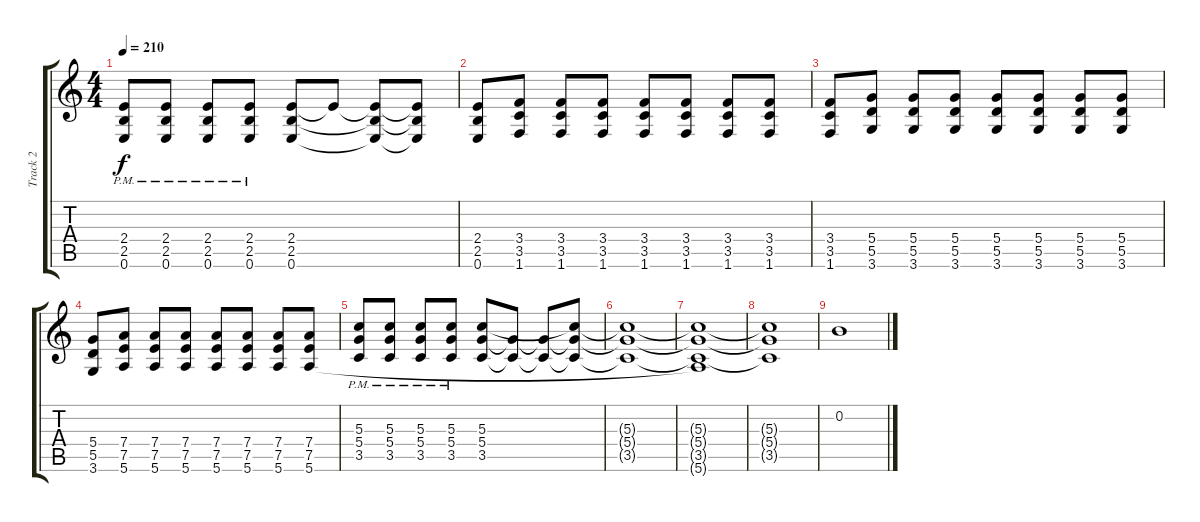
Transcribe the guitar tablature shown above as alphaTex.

\track ("Track 2" "Track 2") {instrument distortionguitar}
\staff {score tabs}
\tuning (E4 B3 G3 D3 A2 E2) {hide}
\ts (4 4)
\tempo 210
\clef g2
\ks c
(2.4 2.5{pm} 0.6).8{dy f} (2.4 2.5{pm} 0.6).8 (2.4 2.5{pm} 0.6).8 (2.4 2.5{pm} 0.6).8 (2.4 2.5 0.6).8 2.4{t}.8 (2.4{t} 2.5{t} 0.6{t}).8 (2.4{t} 2.5{t} 0.6{t}).8 |
(2.4 2.5 0.6).8 (3.4 3.5 1.6).8 (3.4 3.5 1.6).8 (3.4 3.5 1.6).8 (3.4 3.5 1.6).8 (3.4 3.5 1.6).8 (3.4 3.5 1.6).8 (3.4 3.5 1.6).8 |
(3.4 3.5 1.6).8 (5.4 5.5 3.6).8 (5.4 5.5 3.6).8 (5.4 5.5 3.6).8 (5.4 5.5 3.6).8 (5.4 5.5 3.6).8 (5.4 5.5 3.6).8 (5.4 5.5 3.6).8 |
(5.4 5.5 3.6).8 (7.4 7.5 5.6).8 (7.4 7.5 5.6).8 (7.4 7.5 5.6).8 (7.4 7.5 5.6).8 (7.4 7.5 5.6).8 (7.4 7.5 5.6).8 (7.4 7.5 5.6).8 |
(5.3 5.4{pm} 3.5).8 (5.3 5.4{pm} 3.5).8 (5.3 5.4{pm} 3.5).8 (5.3 5.4{pm} 3.5).8 (5.3 5.4 3.5).8 (5.4{t} 3.5{t}).8 (5.4{t} 3.5{t}).8 (5.3{t} 5.4{t} 3.5{t}).8 |
(5.3{t} 5.4{t} 3.5{t}).1 |
(5.3{t} 5.4{t} 3.5{t} 5.6{t}).1 |
(5.3{t} 5.4{t} 3.5{t}).1 |
0.2.1
